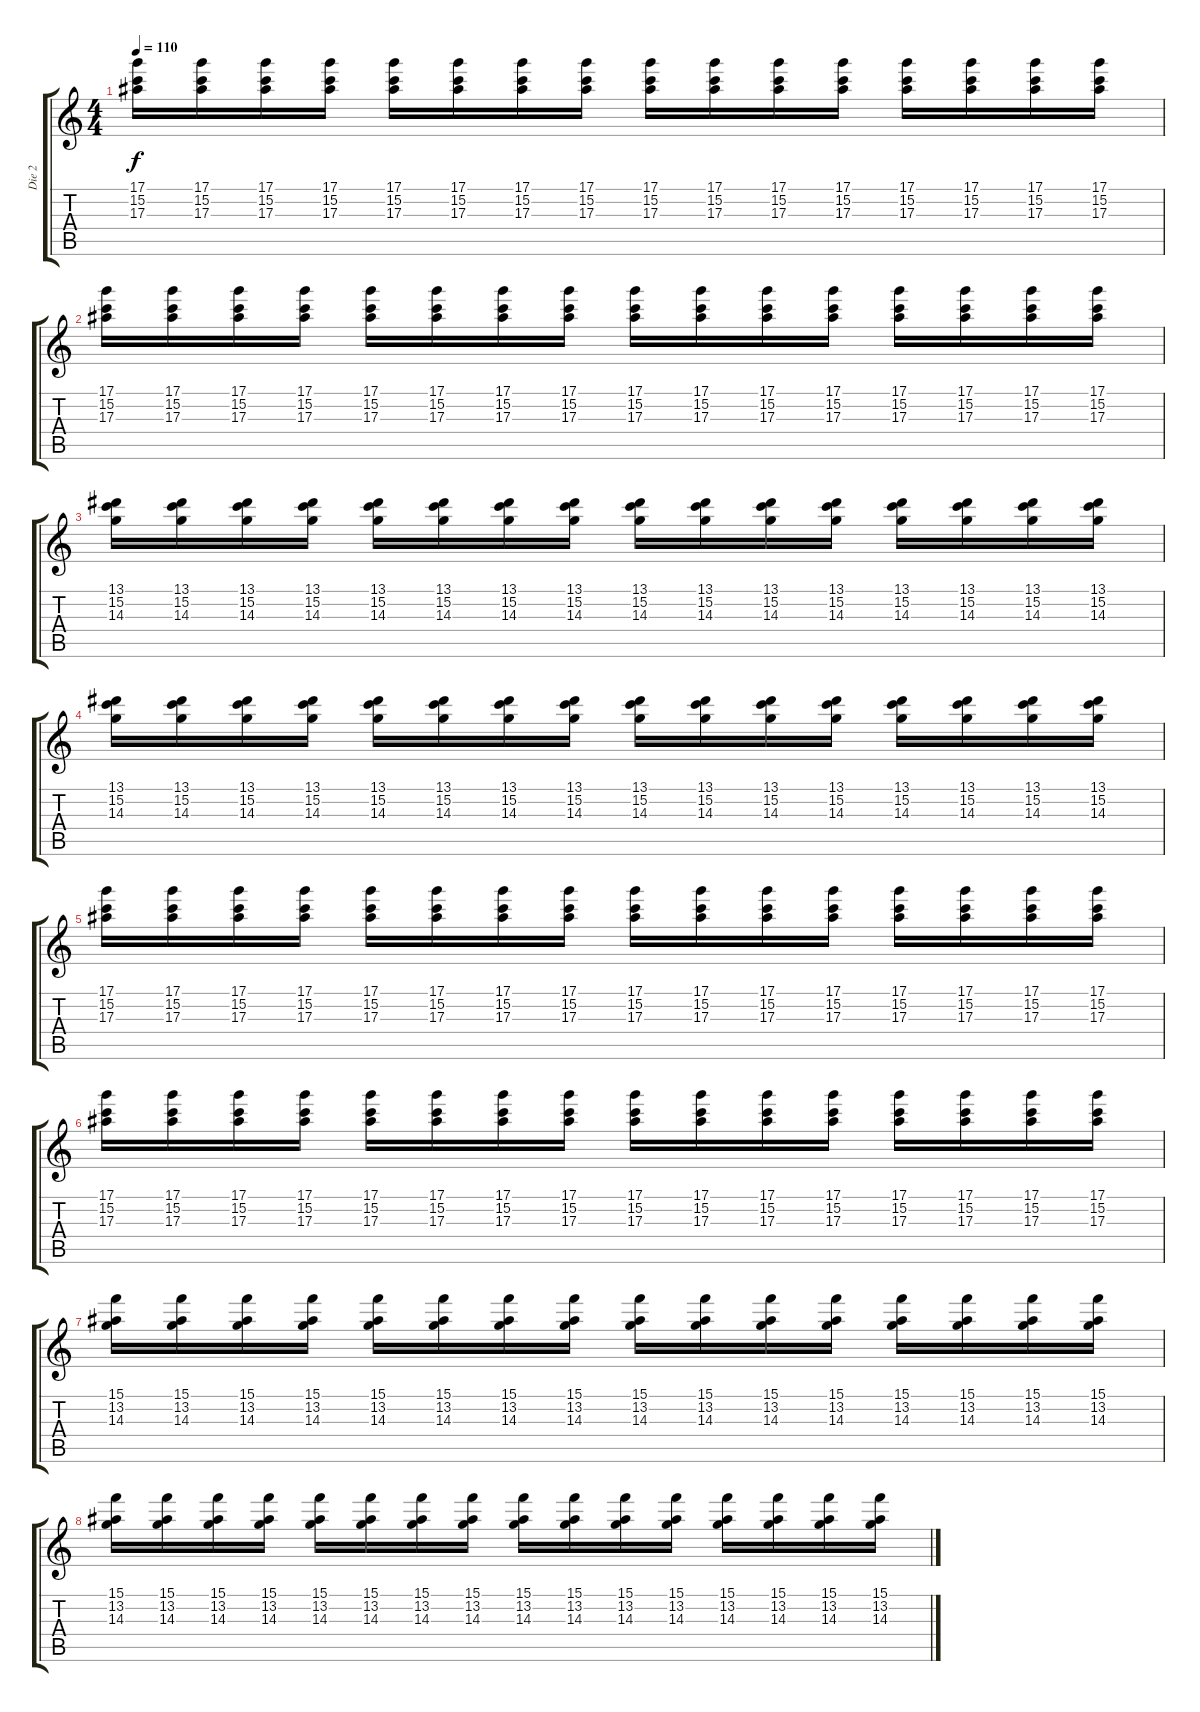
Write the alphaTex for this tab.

\track ("Die 2" "Die 2") {instrument electricguitarclean}
\staff {score tabs}
\tuning (D4 A3 F3 C3 G2 D2) {hide}
\ts (4 4)
\tempo 110
\clef g2
\ks c
(17.1 15.2 17.3).16{dy f balance 0} (17.1 15.2 17.3).16 (17.1 15.2 17.3).16 (17.1 15.2 17.3).16 (17.1 15.2 17.3).16 (17.1 15.2 17.3).16 (17.1 15.2 17.3).16 (17.1 15.2 17.3).16 (17.1 15.2 17.3).16 (17.1 15.2 17.3).16 (17.1 15.2 17.3).16 (17.1 15.2 17.3).16 (17.1 15.2 17.3).16 (17.1 15.2 17.3).16 (17.1 15.2 17.3).16 (17.1 15.2 17.3).16 |
(17.1 15.2 17.3).16{balance 8} (17.1 15.2 17.3).16 (17.1 15.2 17.3).16 (17.1 15.2 17.3).16 (17.1 15.2 17.3).16 (17.1 15.2 17.3).16 (17.1 15.2 17.3).16 (17.1 15.2 17.3).16 (17.1 15.2 17.3).16 (17.1 15.2 17.3).16 (17.1 15.2 17.3).16 (17.1 15.2 17.3).16 (17.1 15.2 17.3).16 (17.1 15.2 17.3).16 (17.1 15.2 17.3).16 (17.1 15.2 17.3).16 |
(13.1 15.2 14.3).16{balance 16} (13.1 15.2 14.3).16 (13.1 15.2 14.3).16 (13.1 15.2 14.3).16 (13.1 15.2 14.3).16 (13.1 15.2 14.3).16 (13.1 15.2 14.3).16 (13.1 15.2 14.3).16 (13.1 15.2 14.3).16 (13.1 15.2 14.3).16 (13.1 15.2 14.3).16 (13.1 15.2 14.3).16 (13.1 15.2 14.3).16 (13.1 15.2 14.3).16 (13.1 15.2 14.3).16 (13.1 15.2 14.3).16 |
(13.1 15.2 14.3).16{balance 8} (13.1 15.2 14.3).16 (13.1 15.2 14.3).16 (13.1 15.2 14.3).16 (13.1 15.2 14.3).16 (13.1 15.2 14.3).16 (13.1 15.2 14.3).16 (13.1 15.2 14.3).16 (13.1 15.2 14.3).16 (13.1 15.2 14.3).16 (13.1 15.2 14.3).16 (13.1 15.2 14.3).16 (13.1 15.2 14.3).16 (13.1 15.2 14.3).16 (13.1 15.2 14.3).16 (13.1 15.2 14.3).16 |
(17.1 15.2 17.3).16{balance 0} (17.1 15.2 17.3).16 (17.1 15.2 17.3).16 (17.1 15.2 17.3).16 (17.1 15.2 17.3).16 (17.1 15.2 17.3).16 (17.1 15.2 17.3).16 (17.1 15.2 17.3).16 (17.1 15.2 17.3).16 (17.1 15.2 17.3).16 (17.1 15.2 17.3).16 (17.1 15.2 17.3).16 (17.1 15.2 17.3).16 (17.1 15.2 17.3).16 (17.1 15.2 17.3).16 (17.1 15.2 17.3).16 |
(17.1 15.2 17.3).16{balance 8} (17.1 15.2 17.3).16 (17.1 15.2 17.3).16 (17.1 15.2 17.3).16 (17.1 15.2 17.3).16 (17.1 15.2 17.3).16 (17.1 15.2 17.3).16 (17.1 15.2 17.3).16 (17.1 15.2 17.3).16 (17.1 15.2 17.3).16 (17.1 15.2 17.3).16 (17.1 15.2 17.3).16 (17.1 15.2 17.3).16 (17.1 15.2 17.3).16 (17.1 15.2 17.3).16 (17.1 15.2 17.3).16 |
(15.1 13.2 14.3).16{balance 16} (15.1 13.2 14.3).16 (15.1 13.2 14.3).16 (15.1 13.2 14.3).16 (15.1 13.2 14.3).16 (15.1 13.2 14.3).16 (15.1 13.2 14.3).16 (15.1 13.2 14.3).16 (15.1 13.2 14.3).16 (15.1 13.2 14.3).16 (15.1 13.2 14.3).16 (15.1 13.2 14.3).16 (15.1 13.2 14.3).16 (15.1 13.2 14.3).16 (15.1 13.2 14.3).16 (15.1 13.2 14.3).16 |
(15.1 13.2 14.3).16{balance 8} (15.1 13.2 14.3).16 (15.1 13.2 14.3).16 (15.1 13.2 14.3).16 (15.1 13.2 14.3).16 (15.1 13.2 14.3).16 (15.1 13.2 14.3).16 (15.1 13.2 14.3).16 (15.1 13.2 14.3).16 (15.1 13.2 14.3).16 (15.1 13.2 14.3).16 (15.1 13.2 14.3).16 (15.1 13.2 14.3).16 (15.1 13.2 14.3).16 (15.1 13.2 14.3).16 (15.1 13.2 14.3).16
